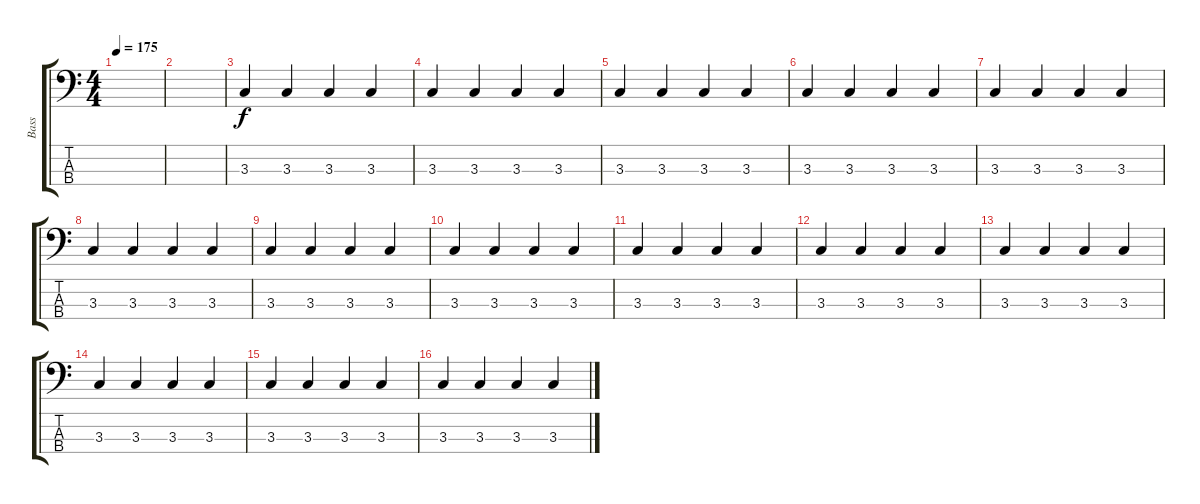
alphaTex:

\track ("Bass" "Bass") {instrument electricbassfinger}
\staff {score tabs}
\tuning (G2 D2 A1 E1) {hide}
\ts (4 4)
\tempo 175
\clef f4
\ks c
|
|
3.3.4 3.3.4 3.3.4 3.3.4 |
3.3.4 3.3.4 3.3.4 3.3.4 |
3.3.4 3.3.4 3.3.4 3.3.4 |
3.3.4 3.3.4 3.3.4 3.3.4 |
3.3.4 3.3.4 3.3.4 3.3.4 |
3.3.4 3.3.4 3.3.4 3.3.4 |
3.3.4 3.3.4 3.3.4 3.3.4 |
3.3.4 3.3.4 3.3.4 3.3.4 |
3.3.4 3.3.4 3.3.4 3.3.4 |
3.3.4 3.3.4 3.3.4 3.3.4 |
3.3.4 3.3.4 3.3.4 3.3.4 |
3.3.4 3.3.4 3.3.4 3.3.4 |
3.3.4 3.3.4 3.3.4 3.3.4 |
3.3.4 3.3.4 3.3.4 3.3.4
